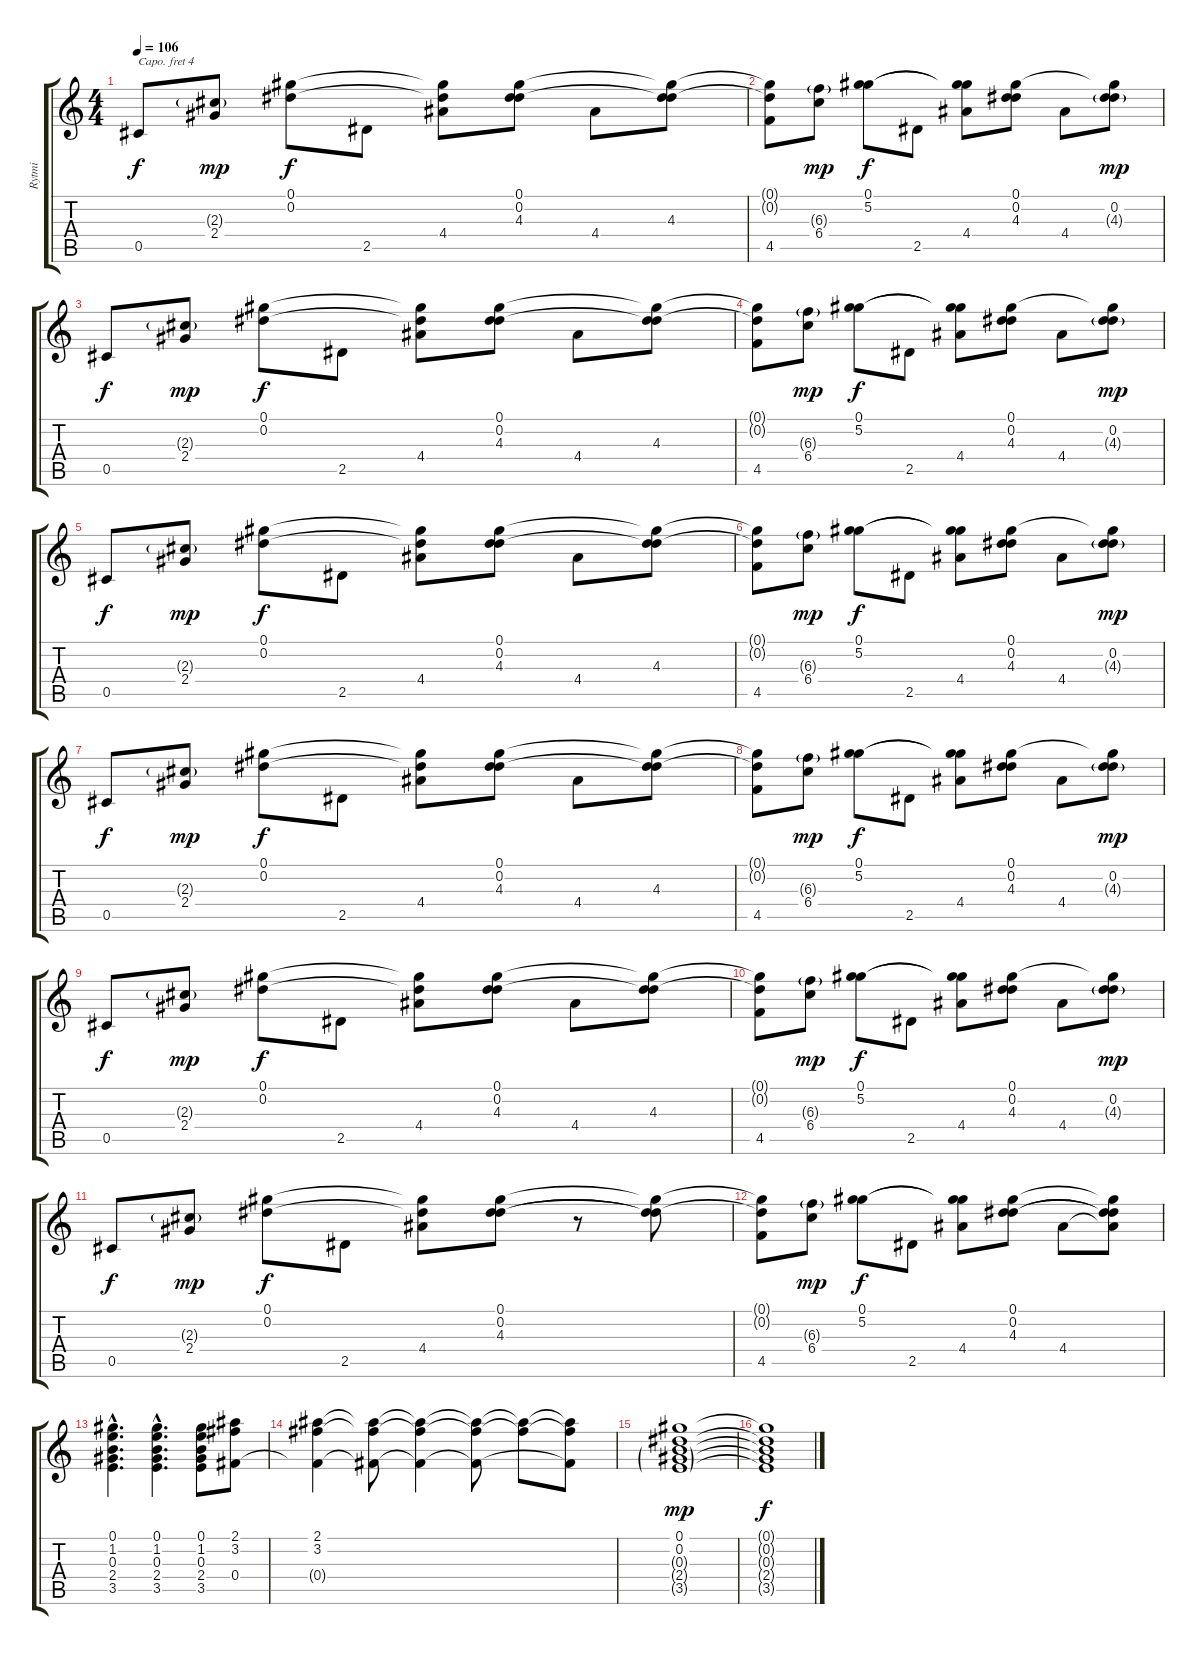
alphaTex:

\track ("Rytmi" "Rytmi") {instrument distortionguitar}
\staff {score tabs}
\capo 4
\tuning (E4 B3 G3 D3 A2 E2) {hide}
\ts (4 4)
\tempo 106
\clef g2
\ks c
0.5.8{dy f} (2.3{g} 2.4).8{dy mp} (0.1 0.2).8{dy f} 2.5.8 (0.1{t} 0.2{t} 4.4).8 (0.1 0.2 4.3).8 4.4.8 (0.1{t} 0.2{t} 4.3).8 |
(0.1{t} 0.2{t} 4.5).8 (6.3{g} 6.4).8{dy mp} (0.1 5.2).8{dy f} 2.5.8 (0.1{t} 5.2{t} 4.4).8 (0.1 0.2 4.3).8 4.4.8 (0.1{t} 0.2 4.3{g}).8{dy mp} |
0.5.8{dy f} (2.3{g} 2.4).8{dy mp} (0.1 0.2).8{dy f} 2.5.8 (0.1{t} 0.2{t} 4.4).8 (0.1 0.2 4.3).8 4.4.8 (0.1{t} 0.2{t} 4.3).8 |
(0.1{t} 0.2{t} 4.5).8 (6.3{g} 6.4).8{dy mp} (0.1 5.2).8{dy f} 2.5.8 (0.1{t} 5.2{t} 4.4).8 (0.1 0.2 4.3).8 4.4.8 (0.1{t} 0.2 4.3{g}).8{dy mp} |
0.5.8{dy f} (2.3{g} 2.4).8{dy mp} (0.1 0.2).8{dy f} 2.5.8 (0.1{t} 0.2{t} 4.4).8 (0.1 0.2 4.3).8 4.4.8 (0.1{t} 0.2{t} 4.3).8 |
(0.1{t} 0.2{t} 4.5).8 (6.3{g} 6.4).8{dy mp} (0.1 5.2).8{dy f} 2.5.8 (0.1{t} 5.2{t} 4.4).8 (0.1 0.2 4.3).8 4.4.8 (0.1{t} 0.2 4.3{g}).8{dy mp} |
0.5.8{dy f} (2.3{g} 2.4).8{dy mp} (0.1 0.2).8{dy f} 2.5.8 (0.1{t} 0.2{t} 4.4).8 (0.1 0.2 4.3).8 4.4.8 (0.1{t} 0.2{t} 4.3).8 |
(0.1{t} 0.2{t} 4.5).8 (6.3{g} 6.4).8{dy mp} (0.1 5.2).8{dy f} 2.5.8 (0.1{t} 5.2{t} 4.4).8 (0.1 0.2 4.3).8 4.4.8 (0.1{t} 0.2 4.3{g}).8{dy mp} |
0.5.8{dy f} (2.3{g} 2.4).8{dy mp} (0.1 0.2).8{dy f} 2.5.8 (0.1{t} 0.2{t} 4.4).8 (0.1 0.2 4.3).8 4.4.8 (0.1{t} 0.2{t} 4.3).8 |
(0.1{t} 0.2{t} 4.5).8 (6.3{g} 6.4).8{dy mp} (0.1 5.2).8{dy f} 2.5.8 (0.1{t} 5.2{t} 4.4).8 (0.1 0.2 4.3).8 4.4.8 (0.1{t} 0.2 4.3{g}).8{dy mp} |
0.5.8{dy f} (2.3{g} 2.4).8{dy mp} (0.1 0.2).8{dy f} 2.5.8 (0.1{t} 0.2{t} 4.4).8 (0.1 0.2 4.3).8 r.8 (0.1{t} 0.2{t} 4.3{t}).8 |
(0.1{t} 0.2{t} 4.5).8 (6.3{g} 6.4).8{dy mp} (0.1 5.2).8{dy f} 2.5.8 (0.1{t} 5.2{t} 4.4).8 (0.1 0.2 4.3).8 4.4.8 (0.1{t} 0.2{t} 4.3{t} 4.4{t}).8 |
(0.1{hac} 1.2{hac} 0.3{hac} 2.4{hac} 3.5{hac}).4{d} (0.1{hac} 1.2{hac} 0.3{hac} 2.4{hac} 3.5{hac}).4{d} (0.1 1.2 0.3 2.4 3.5).8 (2.1 3.2 0.4).8 |
(2.1 3.2 0.4{t}).4 (2.1{t} 3.2{t} 0.4{t}).8 (2.1{t} 3.2{t} 0.4{t}).4 (2.1{t} 3.2{t} 0.4{t}).8 (2.1{t} 3.2{t}).8 (2.1{t} 3.2{t} 0.4{t}).8 |
(0.1 0.2 0.3{g} 2.4{g} 3.5{g}).1{dy mp} |
(0.1{t} 0.2{t} 0.3{t} 2.4{t} 3.5{t}).1{dy f}
